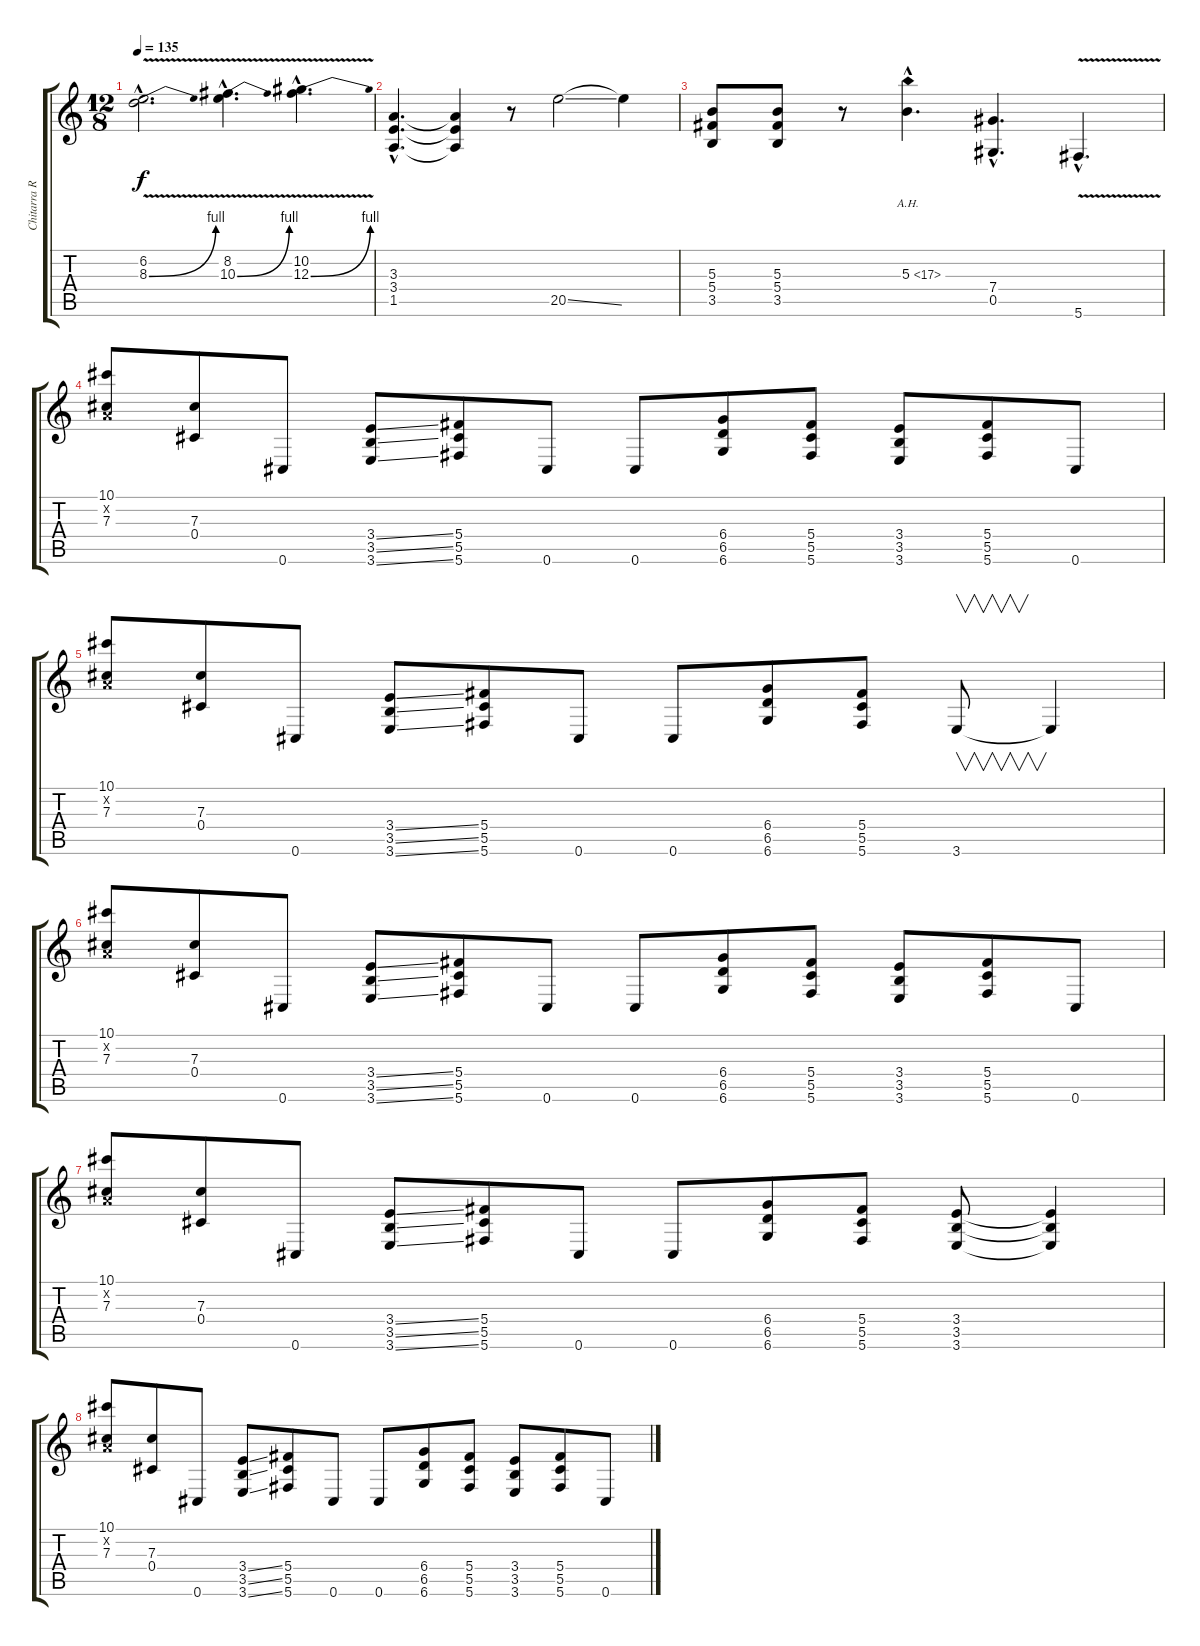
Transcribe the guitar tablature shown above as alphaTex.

\track ("Chitarra Ritmica" "Chitarra R") {instrument distortionguitar}
\staff {score tabs}
\tuning (Eb4 Bb3 Gb3 Db3 Ab2 Db2) {hide}
\ts (12 8)
\tempo 135
\clef g2
\ks c
(6.2{v hac} 8.3{be (bend 0 0 60 4) v hac}).2{d dy f} (8.2{v hac} 10.3{be (bend 0 0 60 4) v hac}).4{d} (10.2{v hac} 12.3{be (bend 0 0 60 4) v hac}).4{d} |
(3.3{hac} 3.4{hac} 1.5{hac}).4{d} (3.3{t} 3.4{t} 1.5{t}).4 r.8 20.5{ss}.2 20.5{t}.4 |
(5.3 5.4 3.5).8 (5.3 5.4 3.5).8 r.8 5.3{ah 12 hac}.4{d} (7.4{hac} 0.5{hac}).4{d} 5.6{v hac}.4{d} |
(10.1 -1.2{x} 7.3).8 (7.3 0.4).8 0.6.8 (3.4{ss} 3.5{ss} 3.6{ss}).8 (5.4 5.5 5.6).8 0.6.8 0.6.8 (6.4 6.5 6.6).8 (5.4 5.5 5.6).8 (3.4 3.5 3.6).8 (5.4 5.5 5.6).8 0.6.8 |
(10.1 -1.2{x} 7.3).8 (7.3 0.4).8 0.6.8 (3.4{ss} 3.5{ss} 3.6{ss}).8 (5.4 5.5 5.6).8 0.6.8 0.6.8 (6.4 6.5 6.6).8 (5.4 5.5 5.6).8 3.6.8{v} 3.6{t}.4 |
(10.1 -1.2{x} 7.3).8 (7.3 0.4).8 0.6.8 (3.4{ss} 3.5{ss} 3.6{ss}).8 (5.4 5.5 5.6).8 0.6.8 0.6.8 (6.4 6.5 6.6).8 (5.4 5.5 5.6).8 (3.4 3.5 3.6).8 (5.4 5.5 5.6).8 0.6.8 |
(10.1 -1.2{x} 7.3).8 (7.3 0.4).8 0.6.8 (3.4{ss} 3.5{ss} 3.6{ss}).8 (5.4 5.5 5.6).8 0.6.8 0.6.8 (6.4 6.5 6.6).8 (5.4 5.5 5.6).8 (3.4 3.5 3.6).8 (3.4{t} 3.5{t} 3.6{t}).4 |
(10.1 -1.2{x} 7.3).8 (7.3 0.4).8 0.6.8 (3.4{ss} 3.5{ss} 3.6{ss}).8 (5.4 5.5 5.6).8 0.6.8 0.6.8 (6.4 6.5 6.6).8 (5.4 5.5 5.6).8 (3.4 3.5 3.6).8 (5.4 5.5 5.6).8 0.6.8
